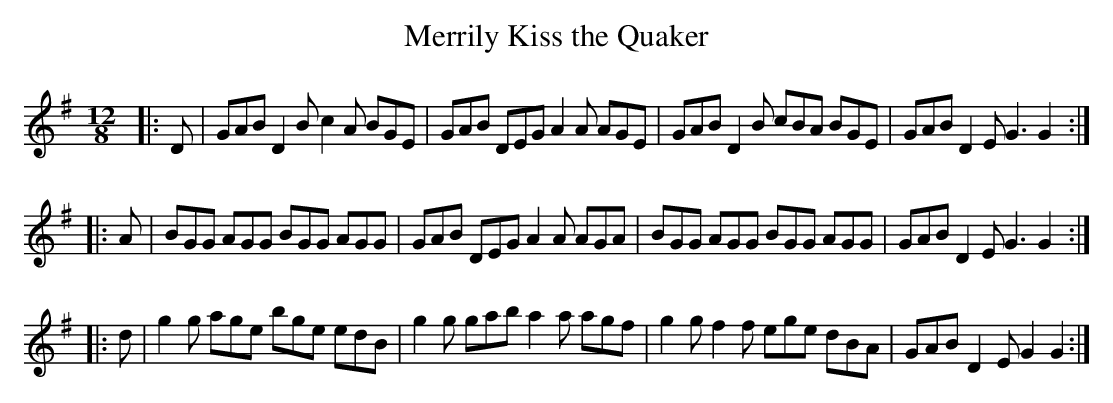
X:1
T:Merrily Kiss the Quaker
M:12/8
L:1/8
K:G
|:D|GAB D2B c2A BGE|GAB DEG A2A AGE|GAB D2B cBA BGE|GAB D2E G3 G2:|
|:A|BGG AGG BGG AGG|GAB DEG A2A AGA|BGG AGG BGG AGG|GAB D2E G3 G2:|
|:d|g2g age bge edB|g2g gab a2a agf|g2g f2f ege dBA|GAB D2E G2 G2:|
